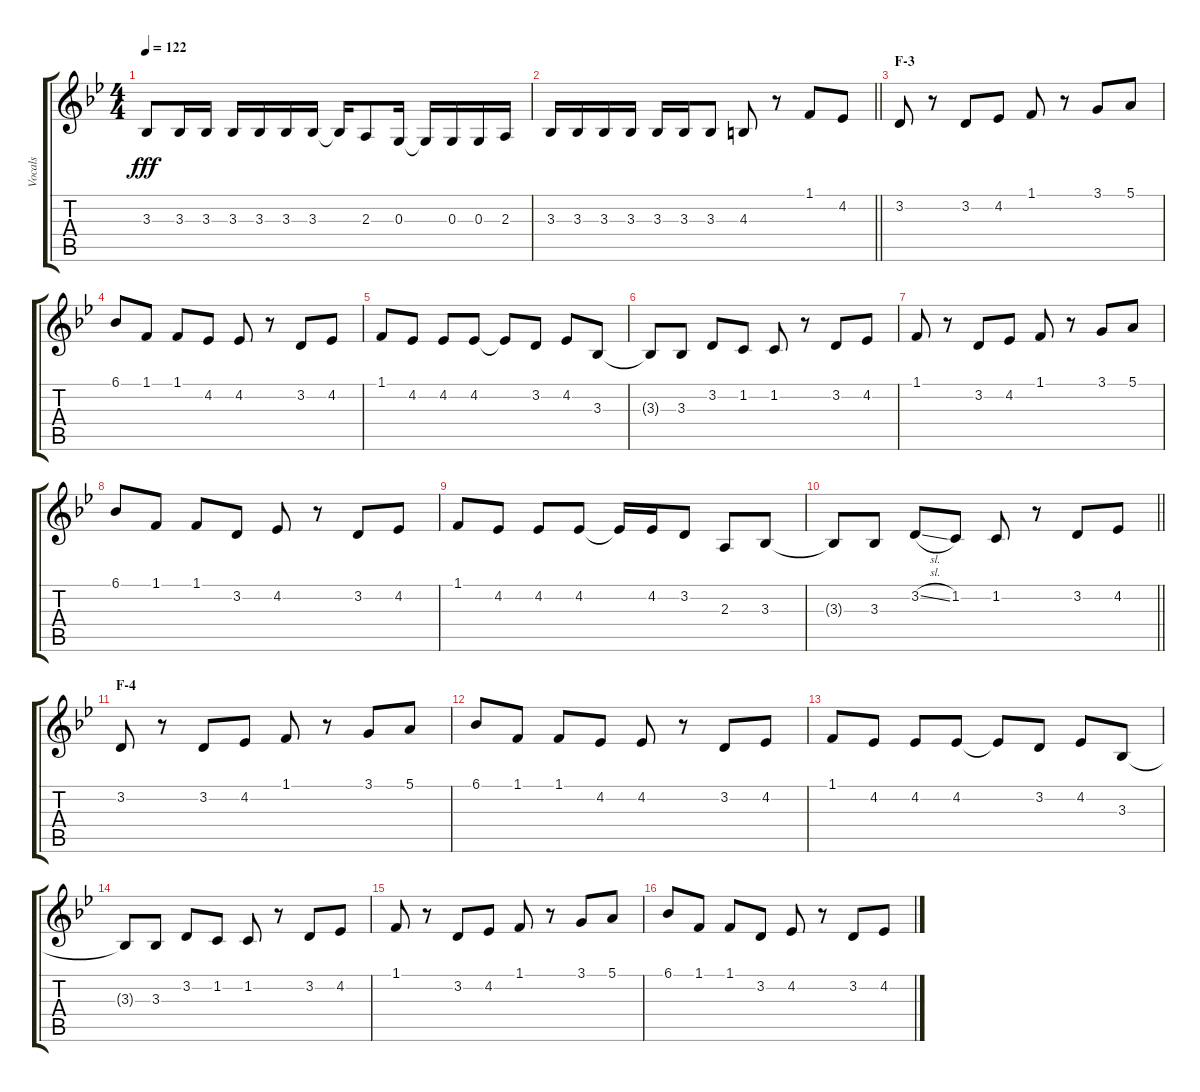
\track ("Vocals" "Vocals") {instrument voiceoohs}
\staff {score tabs}
\tuning (E4 B3 G3 D3 A2 E2) {hide}
\ts (4 4)
\tempo 122
\clef g2
\ks bb
3.3.8{dy fff} 3.3.16 3.3.16 3.3.16 3.3.16 3.3.16 3.3.16 3.3{t}.16 2.3.8 0.3.16 0.3{t}.16 0.3.16 0.3.16 2.3.16 |
\barLineRight lightlight
3.3.16 3.3.16 3.3.16 3.3.16 3.3.16 3.3.16 3.3.8 4.3.8 r.8 1.1.8 4.2.8 |
\section ("" "F-3")
3.2.8 r.8 3.2.8 4.2.8 1.1.8 r.8 3.1.8 5.1.8 |
6.1.8 1.1.8 1.1.8 4.2.8 4.2.8 r.8 3.2.8 4.2.8 |
1.1.8 4.2.8 4.2.8 4.2.8 4.2{t}.8 3.2.8 4.2.8 3.3.8 |
3.3{t}.8 3.3.8 3.2.8 1.2.8 1.2.8 r.8 3.2.8 4.2.8 |
1.1.8 r.8 3.2.8 4.2.8 1.1.8 r.8 3.1.8 5.1.8 |
6.1.8 1.1.8 1.1.8 3.2.8 4.2.8 r.8 3.2.8 4.2.8 |
1.1.8 4.2.8 4.2.8 4.2.8 4.2{t}.16 4.2.16 3.2.8 2.3.8 3.3.8 |
\barLineRight lightlight
3.3{t}.8 3.3.8 3.2{sl}.8 1.2.8 1.2.8 r.8 3.2.8 4.2.8 |
\section ("" "F-4")
3.2.8 r.8 3.2.8 4.2.8 1.1.8 r.8 3.1.8 5.1.8 |
6.1.8 1.1.8 1.1.8 4.2.8 4.2.8 r.8 3.2.8 4.2.8 |
1.1.8 4.2.8 4.2.8 4.2.8 4.2{t}.8 3.2.8 4.2.8 3.3.8 |
3.3{t}.8 3.3.8 3.2.8 1.2.8 1.2.8 r.8 3.2.8 4.2.8 |
1.1.8 r.8 3.2.8 4.2.8 1.1.8 r.8 3.1.8 5.1.8 |
6.1.8 1.1.8 1.1.8 3.2.8 4.2.8 r.8 3.2.8 4.2.8
